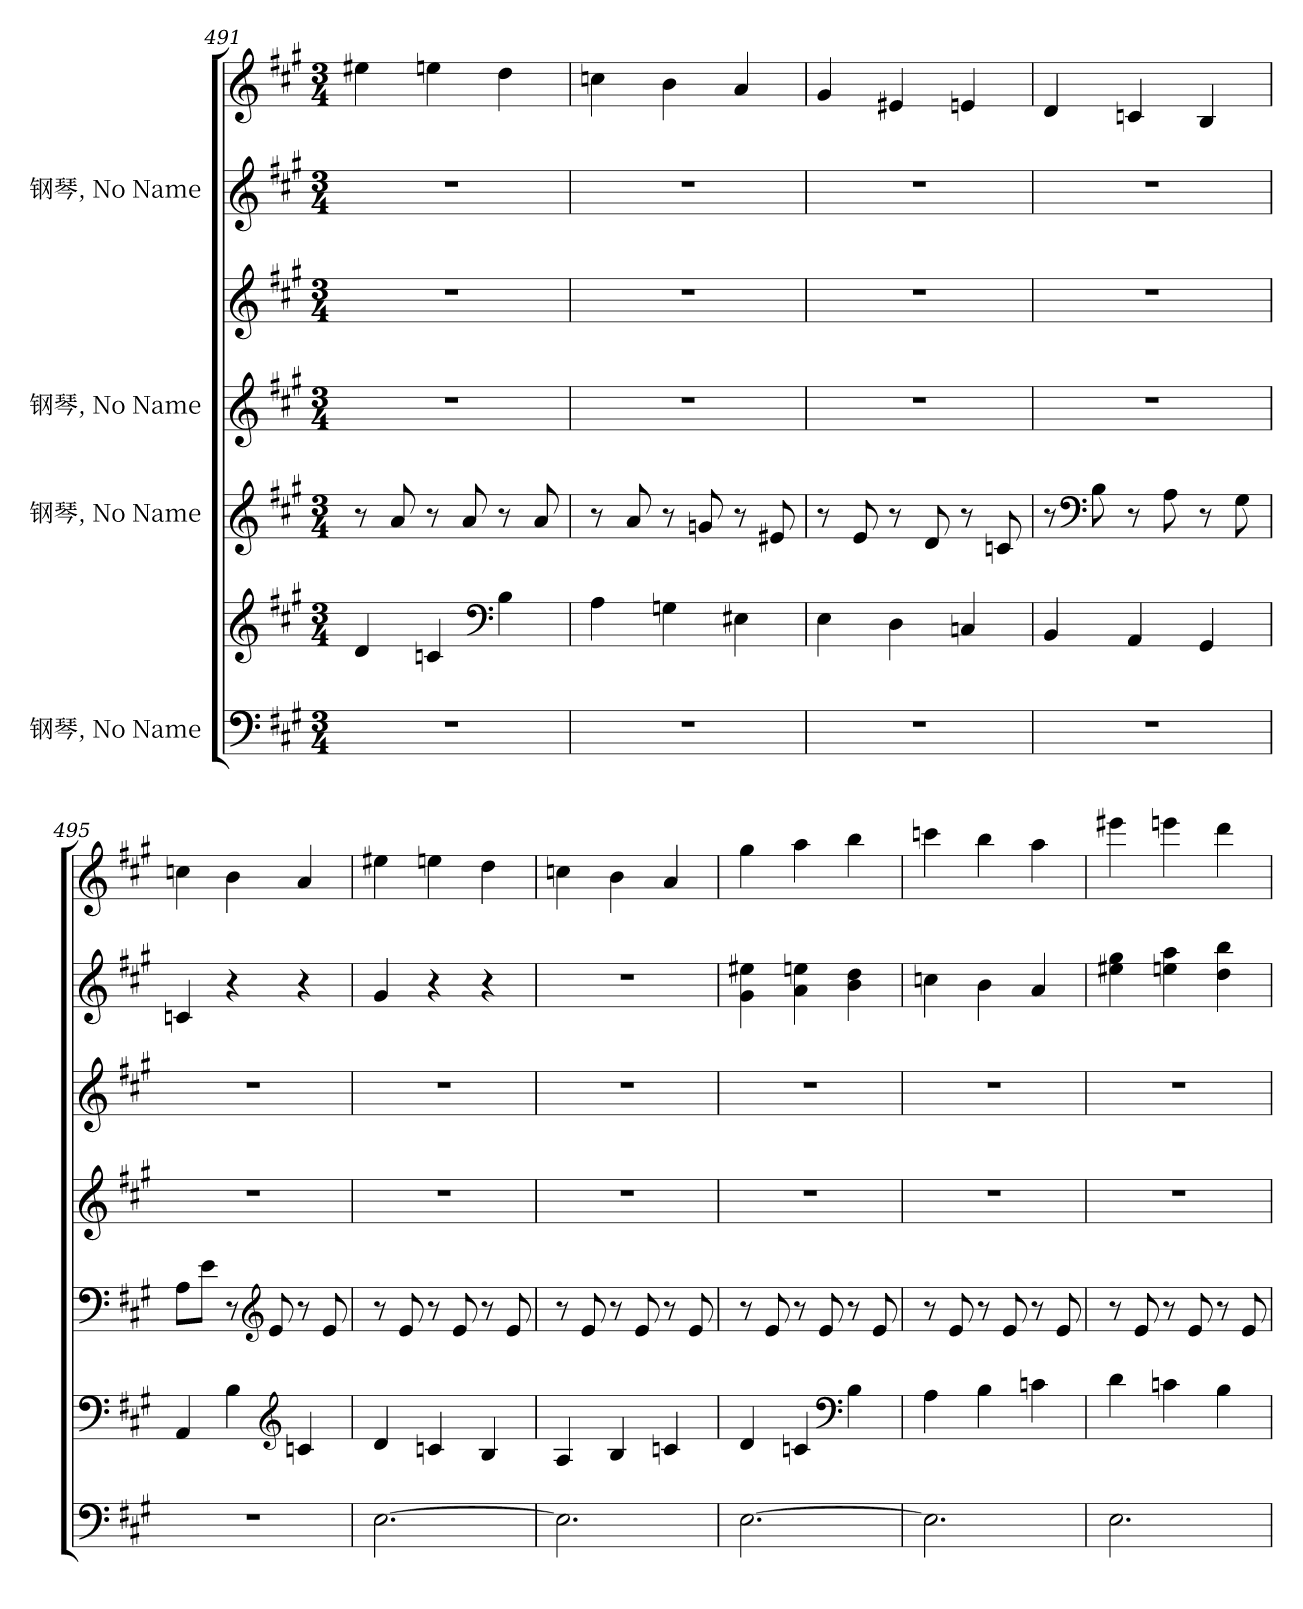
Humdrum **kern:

**kern	**kern	**kern	**kern	**kern	**kern	**kern
*part4	*part4	*part3	*part2	*part2	*part1	*part1
*staff7	*staff6	*staff5	*staff4	*staff3	*staff2	*staff1
*I"钢琴, No Name	*	*I"钢琴, No Name	*I"钢琴, No Name	*	*I"钢琴, No Name	*
*clefF4	*clefG2	*clefG2	*clefG2	*clefG2	*clefG2	*clefG2
*k[f#c#g#]	*k[f#c#g#]	*k[f#c#g#]	*k[f#c#g#]	*k[f#c#g#]	*k[f#c#g#]	*k[f#c#g#]
*M3/4	*M3/4	*M3/4	*M3/4	*M3/4	*M3/4	*M3/4
=491	=491	=491	=491	=491	=491	=491
2.r	4d/	8r	2.r	2.r	2.r	4ee#X\
.	.	8a/	.	.	.	.
.	4cn/	8r	.	.	.	4een\
.	.	8a/	.	.	.	.
*	*clefF4	*	*	*	*	*
.	4B\	8r	.	.	.	4dd\
.	.	8a/	.	.	.	.
=492	=492	=492	=492	=492	=492	=492
2.r	4A\	8r	2.r	2.r	2.r	4ccn\
.	.	8a/	.	.	.	.
.	4Gn\	8r	.	.	.	4b\
.	.	8gn/	.	.	.	.
.	4E#X\	8r	.	.	.	4a/
.	.	8e#X/	.	.	.	.
=493	=493	=493	=493	=493	=493	=493
2.r	4E\	8r	2.r	2.r	2.r	4g#/
.	.	8e/	.	.	.	.
.	4D\	8r	.	.	.	4e#X/
.	.	8d/	.	.	.	.
.	4Cn/	8r	.	.	.	4en/
.	.	8cn/	.	.	.	.
!!LO:PB:g=z
=494	=494	=494	=494	=494	=494	=494
2.r	4BB/	8r	2.r	2.r	2.r	4d/
*	*	*clefF4	*	*	*	*
.	.	8B\	.	.	.	.
.	4AA/	8r	.	.	.	4cn/
.	.	8A\	.	.	.	.
.	4GG#/	8r	.	.	.	4B/
.	.	8G#\	.	.	.	.
=495	=495	=495	=495	=495	=495	=495
*	*	*	*	*	*	*MM150
2.r	4AA/	8A\L	2.r	2.r	4cn/	4ccn\
.	.	8e\J	.	.	.	.
.	4B\	8r	.	.	4r	4b\
*	*	*clefG2	*	*	*	*
.	.	8e/	.	.	.	.
*	*clefG2	*	*	*	*	*
.	4cn/	8r	.	.	4r	4a/
.	.	8e/	.	.	.	.
=496	=496	=496	=496	=496	=496	=496
[2.E\	4d/	8r	2.r	2.r	4g#/	4ee#X\
.	.	8e/	.	.	.	.
.	4cn/	8r	.	.	4r	4een\
.	.	8e/	.	.	.	.
.	4B/	8r	.	.	4r	4dd\
.	.	8e/	.	.	.	.
=497	=497	=497	=497	=497	=497	=497
2.E\]	4A/	8r	2.r	2.r	2.r	4ccn\
.	.	8e/	.	.	.	.
.	4B/	8r	.	.	.	4b\
.	.	8e/	.	.	.	.
.	4cn/	8r	.	.	.	4a/
.	.	8e/	.	.	.	.
!!LO:PB:g=z
=498	=498	=498	=498	=498	=498	=498
[2.E\	4d/	8r	2.r	2.r	4g#\ 4ee#X\	4gg#\
.	.	8e/	.	.	.	.
.	4cn/	8r	.	.	4a\ 4een\	4aa\
.	.	8e/	.	.	.	.
*	*clefF4	*	*	*	*	*
.	4B\	8r	.	.	4b\ 4dd\	4bb\
.	.	8e/	.	.	.	.
=499	=499	=499	=499	=499	=499	=499
2.E\]	4A\	8r	2.r	2.r	4ccn\	4cccn\
.	.	8e/	.	.	.	.
.	4B\	8r	.	.	4b\	4bb\
.	.	8e/	.	.	.	.
.	4cn\	8r	.	.	4a/	4aa\
.	.	8e/	.	.	.	.
=500	=500	=500	=500	=500	=500	=500
2.E\	4d\	8r	2.r	2.r	4ee#X\ 4gg#\	4eee#X\
.	.	8e/	.	.	.	.
.	4cn\	8r	.	.	4een\ 4aa\	4eeen\
.	.	8e/	.	.	.	.
.	4B\	8r	.	.	4dd\ 4bb\	4ddd\
.	.	8e/	.	.	.	.
=	=	=	=	=	=	=
*-	*-	*-	*-	*-	*-	*-
